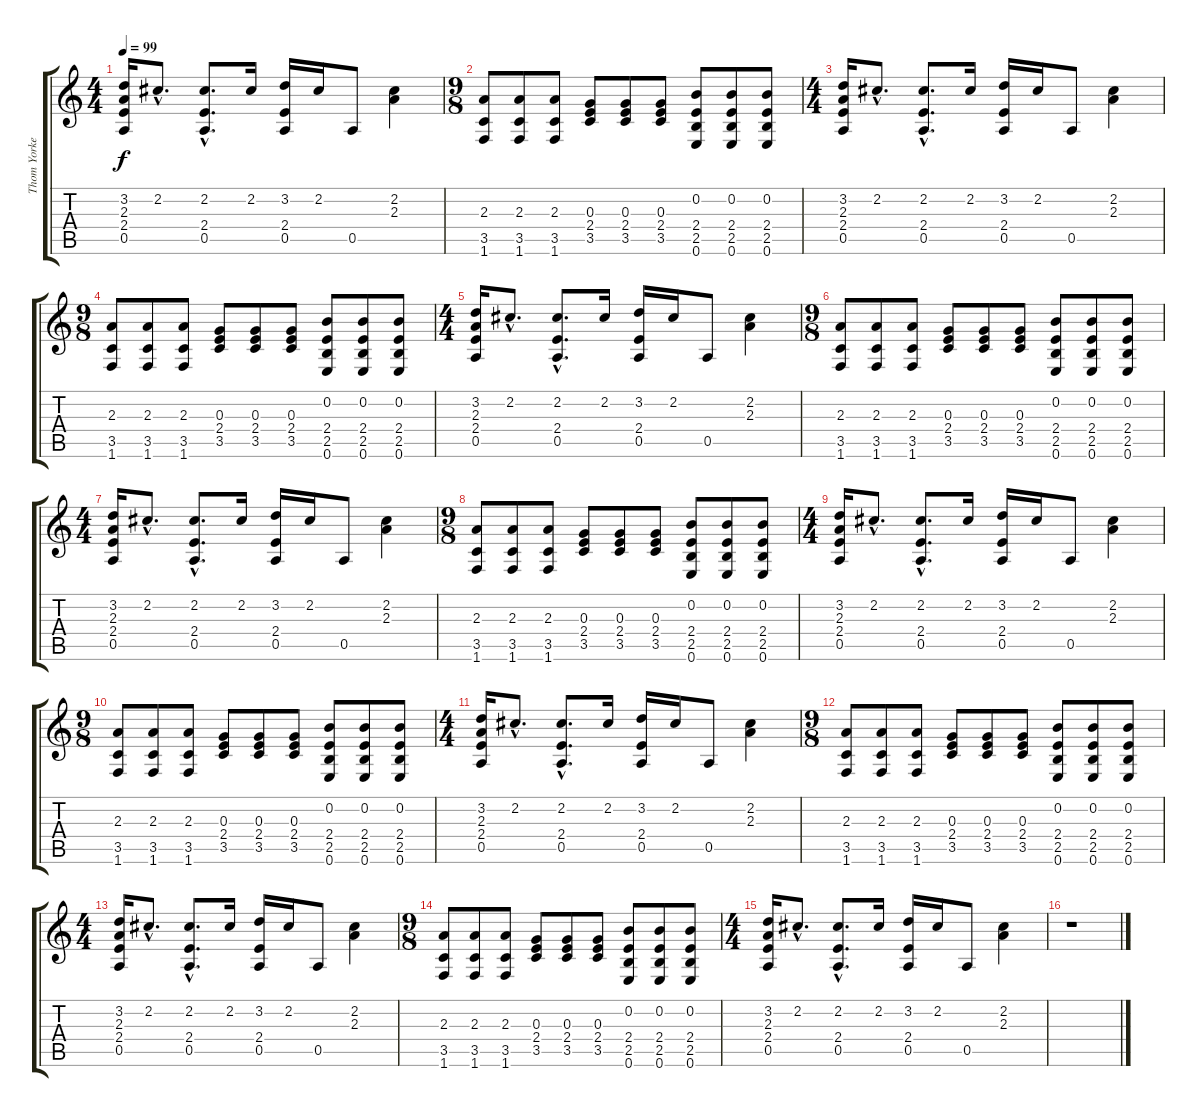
\track ("Thom Yorke (part 2)" "Thom Yorke") {instrument electricguitarclean}
\staff {score tabs}
\tuning (E4 B3 G3 D3 A2 E2) {hide}
\ts (4 4)
\tempo 99
\clef g2
\ks c
(3.2 2.3 2.4 0.5).16{dy f} 2.2{hac}.8{d} (2.2{hac} 2.4{hac} 0.5{hac}).8{d} 2.2.16 (3.2 2.4 0.5).16 2.2.16 0.5.8 (2.2 2.3).4 |
\ts (9 8)
(2.3 3.5 1.6).8 (2.3 3.5 1.6).8 (2.3 3.5 1.6).8 (0.3 2.4 3.5).8 (0.3 2.4 3.5).8 (0.3 2.4 3.5).8 (0.2 2.4 2.5 0.6).8 (0.2 2.4 2.5 0.6).8 (0.2 2.4 2.5 0.6).8 |
\ts (4 4)
(3.2 2.3 2.4 0.5).16 2.2{hac}.8{d} (2.2{hac} 2.4{hac} 0.5{hac}).8{d} 2.2.16 (3.2 2.4 0.5).16 2.2.16 0.5.8 (2.2 2.3).4 |
\ts (9 8)
(2.3 3.5 1.6).8 (2.3 3.5 1.6).8 (2.3 3.5 1.6).8 (0.3 2.4 3.5).8 (0.3 2.4 3.5).8 (0.3 2.4 3.5).8 (0.2 2.4 2.5 0.6).8 (0.2 2.4 2.5 0.6).8 (0.2 2.4 2.5 0.6).8 |
\ts (4 4)
(3.2 2.3 2.4 0.5).16 2.2{hac}.8{d} (2.2{hac} 2.4{hac} 0.5{hac}).8{d} 2.2.16 (3.2 2.4 0.5).16 2.2.16 0.5.8 (2.2 2.3).4 |
\ts (9 8)
(2.3 3.5 1.6).8 (2.3 3.5 1.6).8 (2.3 3.5 1.6).8 (0.3 2.4 3.5).8 (0.3 2.4 3.5).8 (0.3 2.4 3.5).8 (0.2 2.4 2.5 0.6).8 (0.2 2.4 2.5 0.6).8 (0.2 2.4 2.5 0.6).8 |
\ts (4 4)
(3.2 2.3 2.4 0.5).16 2.2{hac}.8{d} (2.2{hac} 2.4{hac} 0.5{hac}).8{d} 2.2.16 (3.2 2.4 0.5).16 2.2.16 0.5.8 (2.2 2.3).4 |
\ts (9 8)
(2.3 3.5 1.6).8 (2.3 3.5 1.6).8 (2.3 3.5 1.6).8 (0.3 2.4 3.5).8 (0.3 2.4 3.5).8 (0.3 2.4 3.5).8 (0.2 2.4 2.5 0.6).8 (0.2 2.4 2.5 0.6).8 (0.2 2.4 2.5 0.6).8 |
\ts (4 4)
(3.2 2.3 2.4 0.5).16 2.2{hac}.8{d} (2.2{hac} 2.4{hac} 0.5{hac}).8{d} 2.2.16 (3.2 2.4 0.5).16 2.2.16 0.5.8 (2.2 2.3).4 |
\ts (9 8)
(2.3 3.5 1.6).8 (2.3 3.5 1.6).8 (2.3 3.5 1.6).8 (0.3 2.4 3.5).8 (0.3 2.4 3.5).8 (0.3 2.4 3.5).8 (0.2 2.4 2.5 0.6).8 (0.2 2.4 2.5 0.6).8 (0.2 2.4 2.5 0.6).8 |
\ts (4 4)
(3.2 2.3 2.4 0.5).16 2.2{hac}.8{d} (2.2{hac} 2.4{hac} 0.5{hac}).8{d} 2.2.16 (3.2 2.4 0.5).16 2.2.16 0.5.8 (2.2 2.3).4 |
\ts (9 8)
(2.3 3.5 1.6).8 (2.3 3.5 1.6).8 (2.3 3.5 1.6).8 (0.3 2.4 3.5).8 (0.3 2.4 3.5).8 (0.3 2.4 3.5).8 (0.2 2.4 2.5 0.6).8 (0.2 2.4 2.5 0.6).8 (0.2 2.4 2.5 0.6).8 |
\ts (4 4)
(3.2 2.3 2.4 0.5).16 2.2{hac}.8{d} (2.2{hac} 2.4{hac} 0.5{hac}).8{d} 2.2.16 (3.2 2.4 0.5).16 2.2.16 0.5.8 (2.2 2.3).4 |
\ts (9 8)
(2.3 3.5 1.6).8 (2.3 3.5 1.6).8 (2.3 3.5 1.6).8 (0.3 2.4 3.5).8 (0.3 2.4 3.5).8 (0.3 2.4 3.5).8 (0.2 2.4 2.5 0.6).8 (0.2 2.4 2.5 0.6).8 (0.2 2.4 2.5 0.6).8 |
\ts (4 4)
(3.2 2.3 2.4 0.5).16 2.2{hac}.8{d} (2.2{hac} 2.4{hac} 0.5{hac}).8{d} 2.2.16 (3.2 2.4 0.5).16 2.2.16 0.5.8 (2.2 2.3).4 |
r.1
